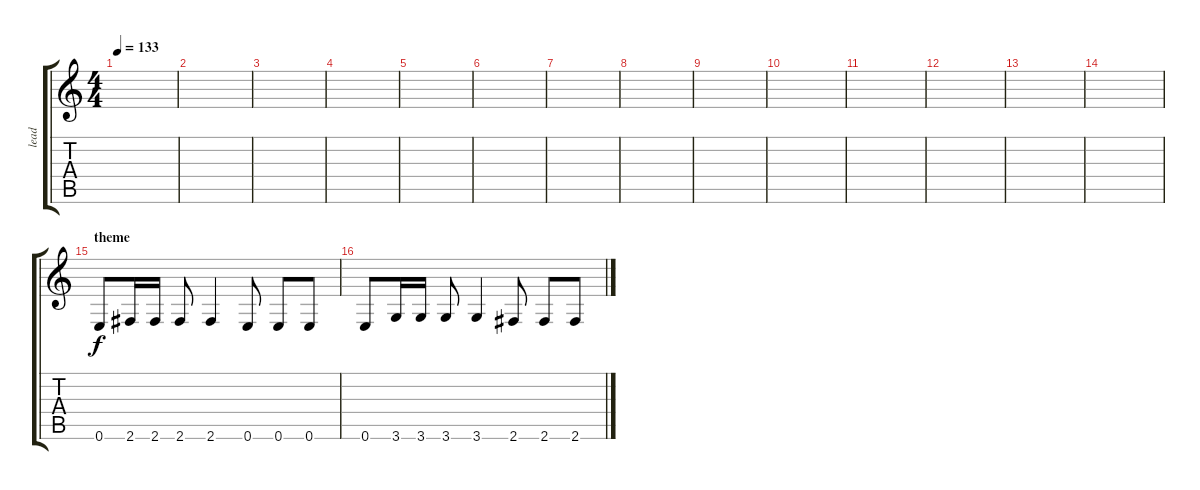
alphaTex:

\track ("lead" "lead") {instrument overdrivenguitar}
\staff {score tabs}
\tuning (E4 B3 G3 D3 A2 E2) {hide}
\ts (4 4)
\tempo 133
\clef g2
\ks c
|
|
|
|
|
|
|
|
|
|
|
|
|
|
\section ("" "theme")
0.6.8{dy f} 2.6.16 2.6.16 2.6.8 2.6.4 0.6.8 0.6.8 0.6.8 |
0.6.8 3.6.16 3.6.16 3.6.8 3.6.4 2.6.8 2.6.8 2.6.8
